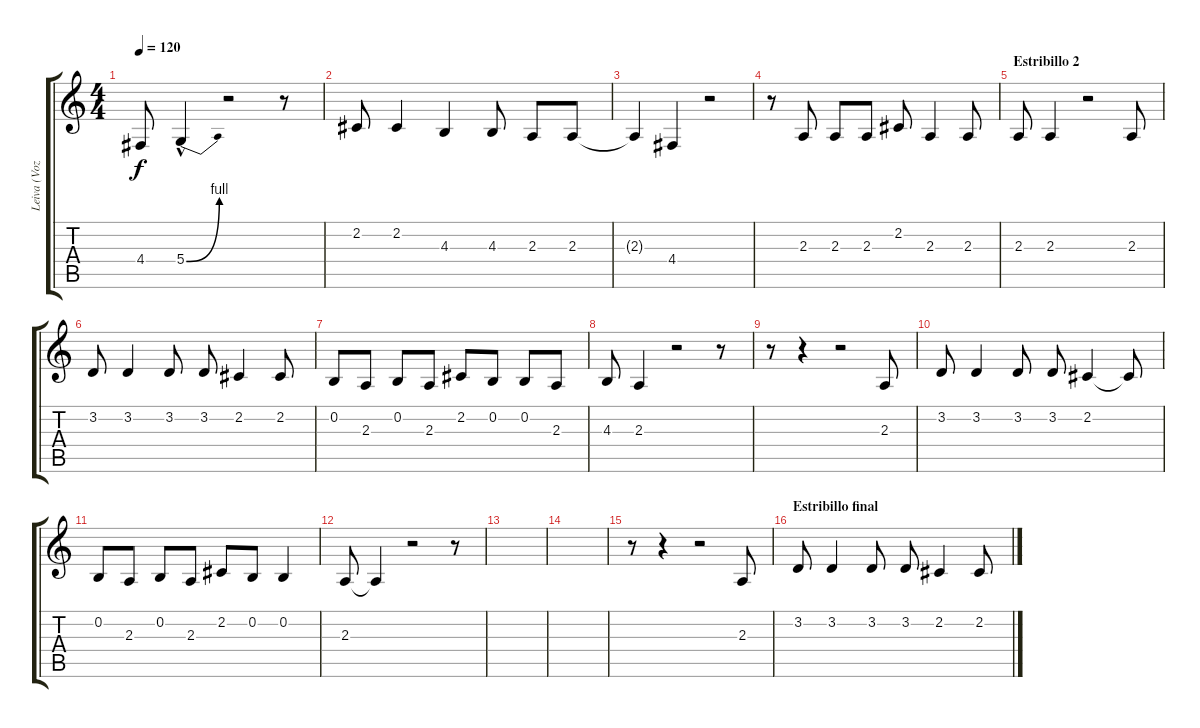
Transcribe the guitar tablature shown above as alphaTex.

\track ("Leiva (Voz)" "Leiva (Voz") {instrument cello}
\staff {score tabs}
\tuning (E4 B3 G3 D3 A2 E2) {hide}
\ts (4 4)
\tempo 120
\clef g2
\ks c
4.4.8{dy f} 5.4{be (bend 0 0 60 4) hac}.4 r.2 r.8 |
2.2.8 2.2.4 4.3.4 4.3.8 2.3.8 2.3.8 |
2.3{t}.4 4.4.4 r.2 |
r.8 2.3.8 2.3.8 2.3.8 2.2.8 2.3.4 2.3.8 |
\section ("" "Estribillo 2")
2.3.8 2.3.4 r.2 2.3.8 |
3.2.8 3.2.4 3.2.8 3.2.8 2.2.4 2.2.8 |
0.2.8 2.3.8 0.2.8 2.3.8 2.2.8 0.2.8 0.2.8 2.3.8 |
4.3.8 2.3.4 r.2 r.8 |
r.8 r.4 r.2 2.3.8 |
3.2.8 3.2.4 3.2.8 3.2.8 2.2.4 2.2{t}.8 |
0.2.8 2.3.8 0.2.8 2.3.8 2.2.8 0.2.8 0.2.4 |
2.3.8 2.3{t}.4 r.2 r.8 |
|
|
\section ("" "")
r.8 r.4 r.2 2.3.8 |
\section ("" "Estribillo final")
3.2.8 3.2.4 3.2.8 3.2.8 2.2.4 2.2.8
